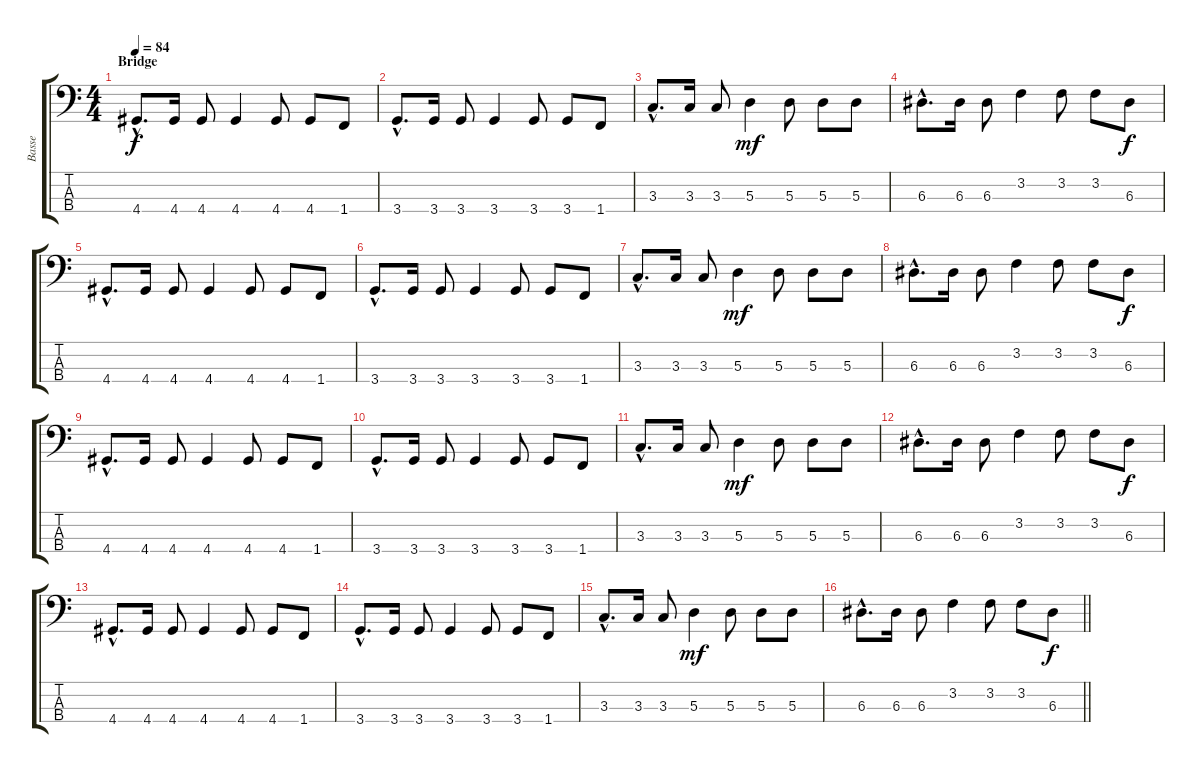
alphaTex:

\track ("Basse" "Basse") {instrument electricbassfinger}
\staff {score tabs}
\tuning (G2 D2 A1 E1) {hide}
\ts (4 4)
\section ("" "Bridge")
\tempo 84
\clef f4
\ks c
4.4{hac}.8{d dy f volume 15} 4.4.16 4.4.8 4.4.4 4.4.8 4.4.8 1.4.8 |
3.4{hac}.8{d} 3.4.16 3.4.8 3.4.4 3.4.8 3.4.8 1.4.8 |
3.3{hac}.8{d} 3.3.16 3.3.8 5.3.4{dy mf} 5.3.8 5.3.8 5.3.8 |
6.3{hac}.8{d} 6.3.16 6.3.8 3.2.4 3.2.8 3.2.8 6.3.8{dy f} |
4.4{hac}.8{d} 4.4.16 4.4.8 4.4.4 4.4.8 4.4.8 1.4.8 |
3.4{hac}.8{d} 3.4.16 3.4.8 3.4.4 3.4.8 3.4.8 1.4.8 |
3.3{hac}.8{d} 3.3.16 3.3.8 5.3.4{dy mf} 5.3.8 5.3.8 5.3.8 |
6.3{hac}.8{d} 6.3.16 6.3.8 3.2.4 3.2.8 3.2.8 6.3.8{dy f} |
4.4{hac}.8{d} 4.4.16 4.4.8 4.4.4 4.4.8 4.4.8 1.4.8 |
3.4{hac}.8{d} 3.4.16 3.4.8 3.4.4 3.4.8 3.4.8 1.4.8 |
3.3{hac}.8{d} 3.3.16 3.3.8 5.3.4{dy mf} 5.3.8 5.3.8 5.3.8 |
6.3{hac}.8{d} 6.3.16 6.3.8 3.2.4 3.2.8 3.2.8 6.3.8{dy f} |
4.4{hac}.8{d} 4.4.16 4.4.8 4.4.4 4.4.8 4.4.8 1.4.8 |
3.4{hac}.8{d} 3.4.16 3.4.8 3.4.4 3.4.8 3.4.8 1.4.8 |
3.3{hac}.8{d} 3.3.16 3.3.8 5.3.4{dy mf} 5.3.8 5.3.8 5.3.8 |
\barLineRight lightlight
6.3{hac}.8{d} 6.3.16 6.3.8 3.2.4 3.2.8 3.2.8 6.3.8{dy f}
